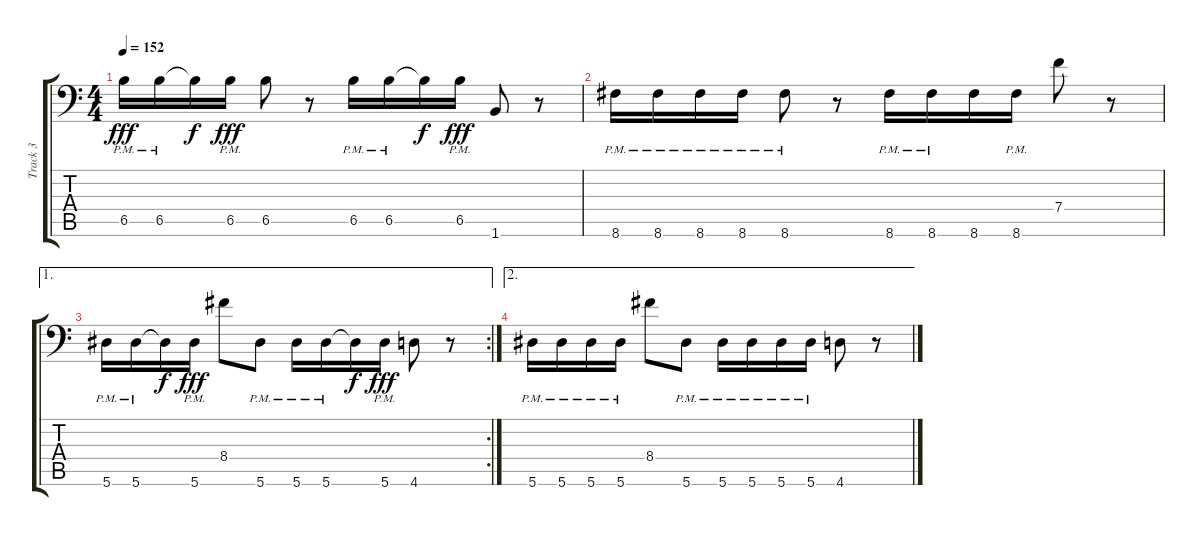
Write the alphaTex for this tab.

\track ("Track 3" "Track 3") {instrument distortionguitar}
\staff {score tabs}
\tuning (C4 G3 Eb3 Bb2 F2 Bb1) {hide}
\ts (4 4)
\tempo 152
\clef f4
\ks c
6.5{pm}.16{dy fff} 6.5{pm}.16 6.5{t}.16{dy f} 6.5{pm}.16{dy fff} 6.5.8 r.8 6.5{pm}.16 6.5{pm}.16 6.5{t}.16{dy f} 6.5{pm}.16{dy fff} 1.6.8 r.8 |
8.6{pm}.16 8.6{pm}.16 8.6{pm}.16 8.6{pm}.16 8.6{pm}.8 r.8 8.6{pm}.16 8.6{pm}.16 8.6.16 8.6{pm}.16 7.4.8 r.8 |
\ae 1
\rc 2
5.6{pm}.16 5.6{pm}.16 5.6{t}.16{dy f} 5.6{pm}.16{dy fff} 8.4.8 5.6{pm}.8 5.6{pm}.16 5.6{pm}.16 5.6{t}.16{dy f} 5.6{pm}.16{dy fff} 4.6.8 r.8 |
\ae 2
5.6{pm}.16 5.6{pm}.16 5.6{pm}.16 5.6{pm}.16 8.4.8 5.6{pm}.8 5.6{pm}.16 5.6{pm}.16 5.6{pm}.16 5.6{pm}.16 4.6.8 r.8
